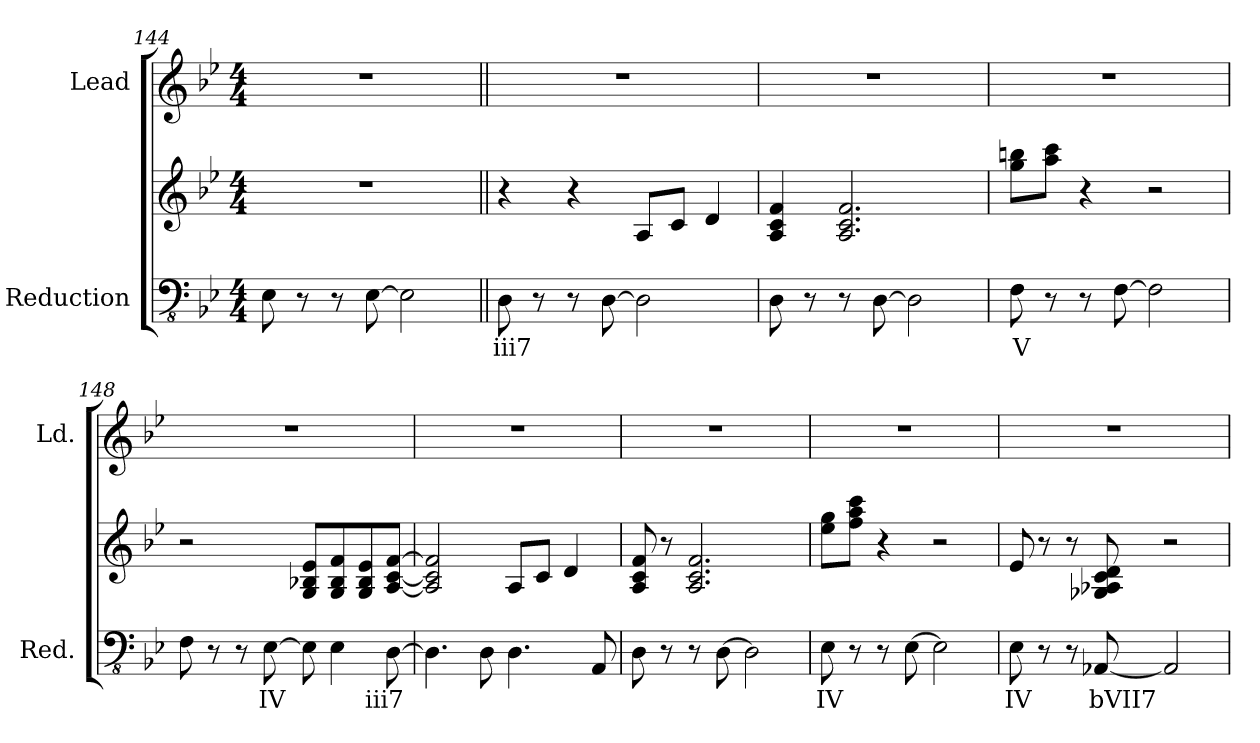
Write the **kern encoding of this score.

**kern	**text	**kern	**kern
*part2	*part2	*part2	*part1
*staff3	*staff3	*staff2	*staff1
*I"Reduction	*	*	*I"Lead
*I'Red.	*	*	*I'Ld.
*clefFv4	*	*clefG2	*clefG2
*k[b-e-]	*	*k[b-e-]	*k[b-e-]
*B-:	*	*B-:	*B-:
*M4/4	*	*M4/4	*M4/4
=144	=144	=144	=144
8EE-i\	.	1r	1r
8r	.	.	.
8r	.	.	.
[>8EE-i\	.	.	.
2EE-i\]	.	.	.
!!LO:LB:g=z
=145||	=145||	=145||	=145||
!	!LO:LY:b:color=#000000	!	!
8DDi\	iii7	4r	1r
8r	.	.	.
8r	.	4r	.
[>8DDi\	.	.	.
2DDi\]	.	8Ai/L	.
.	.	8ci/J	.
.	.	4di/	.
=146	=146	=146	=146
8DDi\	.	4Ai/ 4ci 4fi	1r
8r	.	.	.
8r	.	2.Ai/ 2.ci 2.fi	.
[>8DDi\	.	.	.
2DDi\]	.	.	.
=147	=147	=147	=147
!	!LO:LY:b:color=#000000	!	!
8FFi\	V	8ggi\ 8bbniL	1r
!	!LO:LY:b:color=#000000	!	!
8r	VI7	8aai\ 8ccciJ	.
8r	.	4r	.
[>8FFi\	.	.	.
2FFi\]	.	2r	.
=148	=148	=148	=148
8FFi\	.	2r	1r
8r	.	.	.
8r	.	.	.
!	!LO:LY:b:color=#000000	!	!
[>8EE-i\	IV	.	.
8EE-i\]	.	8Gi/ 8B-Xi 8e-iL	.
4EE-i\	.	8Gi/ 8B-i 8fi	.
.	.	8Gi/ 8B-i 8e-i	.
!	!LO:LY:b:color=#000000	!	!
[>8DDi\	iii7	[<8Ai/ [<8ci [>8fiJ	.
!!LO:LB:g=z
=149	=149	=149	=149
4.DDi\]	.	2Ai/] 2ci] 2fi]	1r
8DDi\	.	.	.
4.DDi\	.	8Ai/L	.
.	.	8ci/J	.
.	.	4di/	.
8AAAi/	.	.	.
=150	=150	=150	=150
8DDi\	.	8Ai/ 8ci 8fi	1r
8r	.	8r	.
8r	.	2.Ai/ 2.ci 2.fi	.
[>8DDi\	.	.	.
2DDi\]	.	.	.
=151	=151	=151	=151
!	!LO:LY:b:color=#000000	!	!
8EE-i\	IV	8ee-i\ 8ggiL	1r
!	!LO:LY:b:color=#000000	!	!
8r	V7	8ffi\ 8aai 8ccciJ	.
8r	.	4r	.
[>8EE-i\	.	.	.
2EE-i\]	.	2r	.
=152	=152	=152	=152
!	!LO:LY:b:color=#000000	!	!
8EE-i\	IV	8e-i/	1r
8r	.	8r	.
8r	.	8r	.
!	!LO:LY:b:color=#000000	!	!
[<8AAA-Xi/	bVII7	8G-Xi/ 8A-Xi 8ci 8di	.
2AAA-i/]	.	2r	.
=	=	=	=
*-	*-	*-	*-
